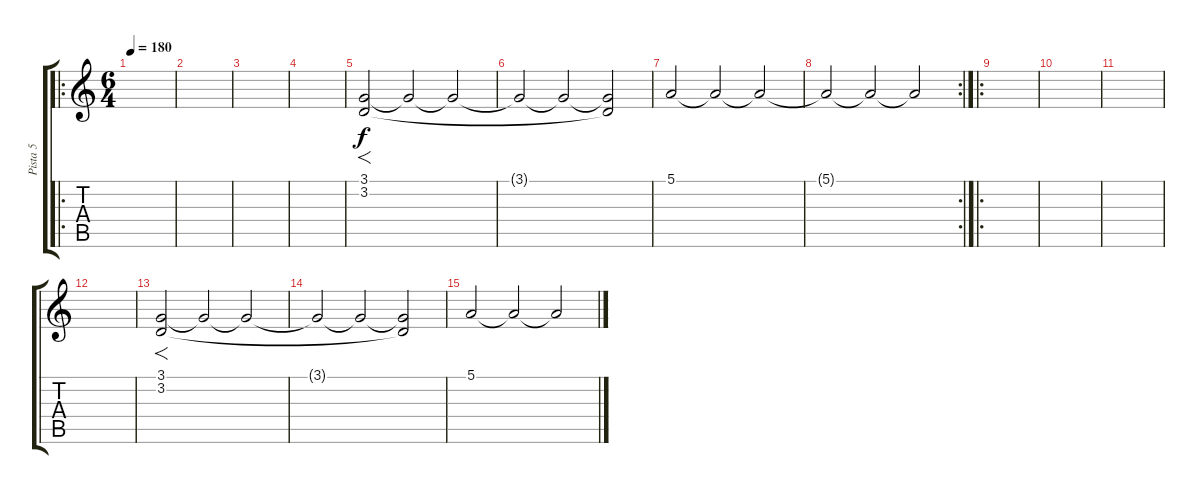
\track ("Pista 5" "Pista 5") {instrument synthstrings2}
\staff {score tabs}
\tuning (E4 B3 G3 D3 A2 E2) {hide}
\ro
\ts (6 4)
\tempo 180
\clef g2
\ks c
|
|
|
|
(3.1 3.2).2{f} 3.1{t}.2 3.1{t}.2 |
3.1{t}.2 3.1{t}.2 (3.1{t} 3.2{t}).2 |
5.1.2 5.1{t}.2 5.1{t}.2 |
\rc 2
5.1{t}.2 5.1{t}.2 5.1{t}.2 |
\ro
|
|
|
|
(3.1 3.2).2{f} 3.1{t}.2 3.1{t}.2 |
3.1{t}.2 3.1{t}.2 (3.1{t} 3.2{t}).2 |
5.1.2 5.1{t}.2 5.1{t}.2
